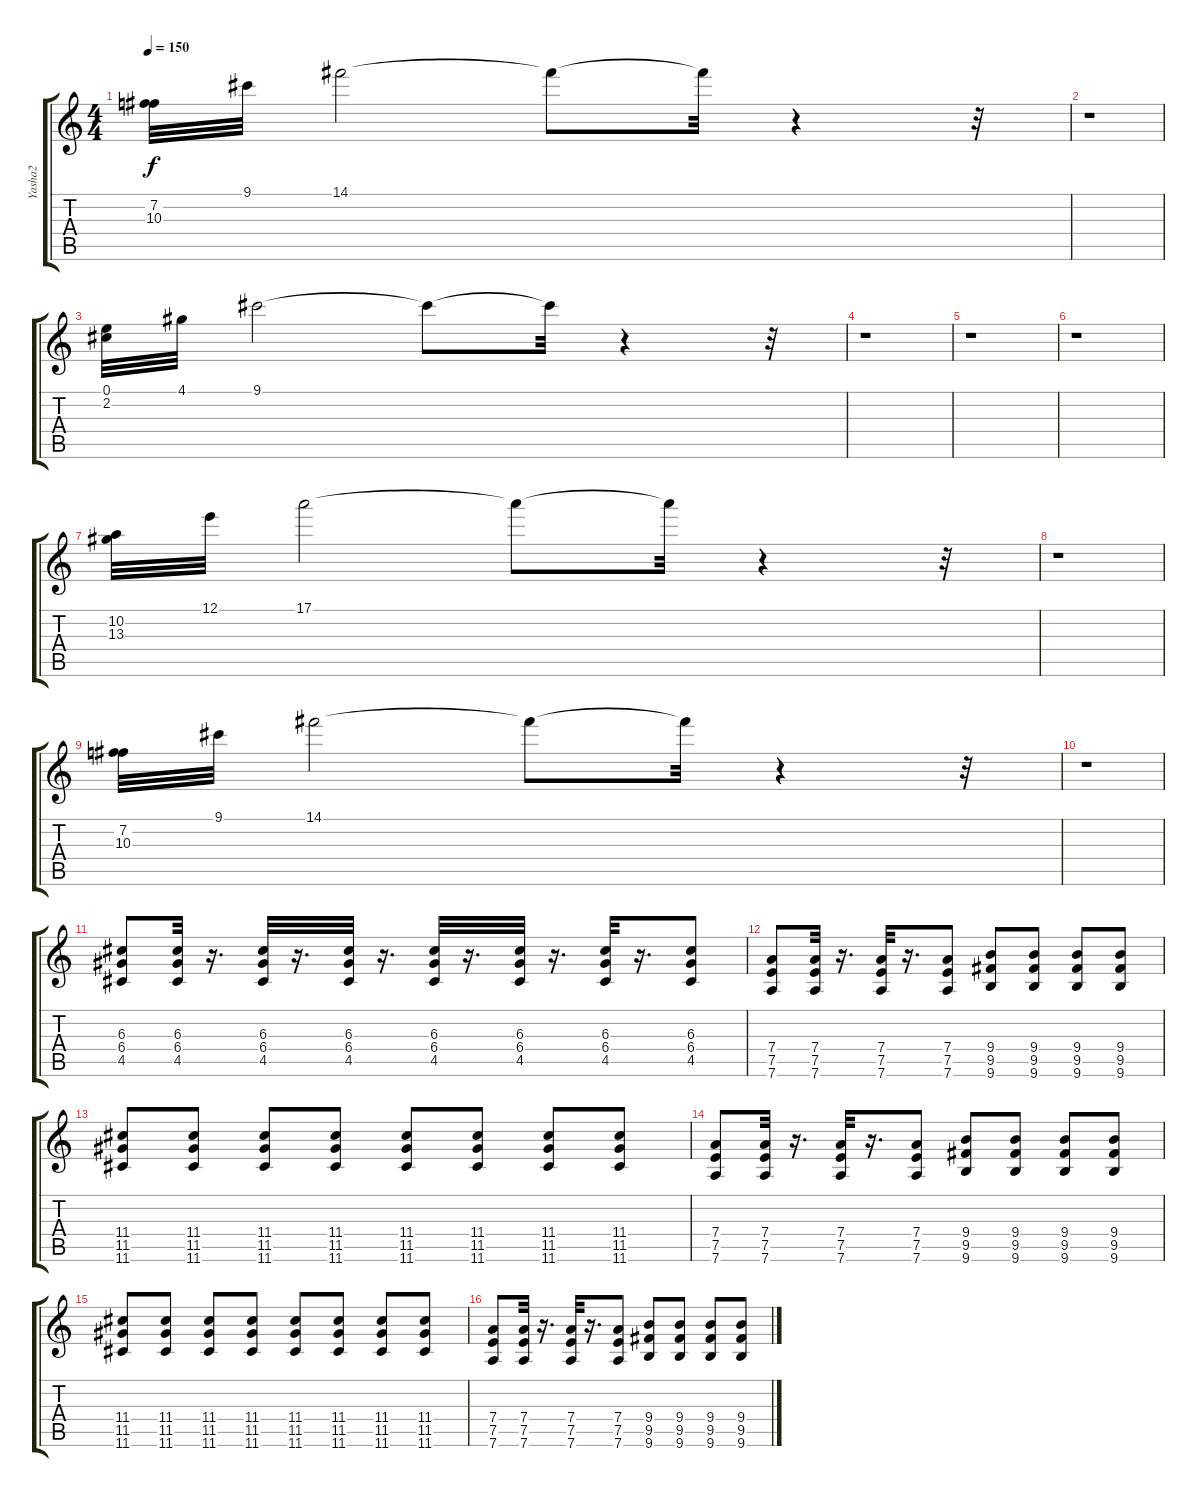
\track ("Yasha2" "Yasha2") {instrument distortionguitar}
\staff {score tabs}
\tuning (E4 B3 G3 D3 A2 D2) {hide}
\ts (4 4)
\tempo 150
\clef g2
\ks c
(7.2 10.3).32{dy f} 9.1.32 14.1.2 14.1{t}.8 14.1{t}.32 r.4 r.32 |
r.1 |
(0.1 2.2).32 4.1.32 9.1.2 9.1{t}.8 9.1{t}.32 r.4 r.32 |
r.1 |
r.1 |
r.1 |
(10.2 13.3).32 12.1.32 17.1.2 17.1{t}.8 17.1{t}.32 r.4 r.32 |
r.1 |
(7.2 10.3).32 9.1.32 14.1.2 14.1{t}.8 14.1{t}.32 r.4 r.32 |
r.1 |
(6.3 6.4 4.5).8{instrument distortionguitar} (6.3 6.4 4.5).32 r.16{d} (6.3 6.4 4.5).32 r.16{d} (6.3 6.4 4.5).32 r.16{d} (6.3 6.4 4.5).32 r.16{d} (6.3 6.4 4.5).32 r.16{d} (6.3 6.4 4.5).32 r.16{d} (6.3 6.4 4.5).8 |
(7.4 7.5 7.6).8 (7.4 7.5 7.6).32 r.16{d} (7.4 7.5 7.6).32 r.16{d} (7.4 7.5 7.6).8 (9.4 9.5 9.6).8 (9.4 9.5 9.6).8 (9.4 9.5 9.6).8 (9.4 9.5 9.6).8 |
(11.4 11.5 11.6).8 (11.4 11.5 11.6).8 (11.4 11.5 11.6).8 (11.4 11.5 11.6).8 (11.4 11.5 11.6).8 (11.4 11.5 11.6).8 (11.4 11.5 11.6).8 (11.4 11.5 11.6).8 |
(7.4 7.5 7.6).8 (7.4 7.5 7.6).32 r.16{d} (7.4 7.5 7.6).32 r.16{d} (7.4 7.5 7.6).8 (9.4 9.5 9.6).8 (9.4 9.5 9.6).8 (9.4 9.5 9.6).8 (9.4 9.5 9.6).8 |
(11.4 11.5 11.6).8 (11.4 11.5 11.6).8 (11.4 11.5 11.6).8 (11.4 11.5 11.6).8 (11.4 11.5 11.6).8 (11.4 11.5 11.6).8 (11.4 11.5 11.6).8 (11.4 11.5 11.6).8 |
(7.4 7.5 7.6).8 (7.4 7.5 7.6).32 r.16{d} (7.4 7.5 7.6).32 r.16{d} (7.4 7.5 7.6).8 (9.4 9.5 9.6).8 (9.4 9.5 9.6).8 (9.4 9.5 9.6).8 (9.4 9.5 9.6).8
